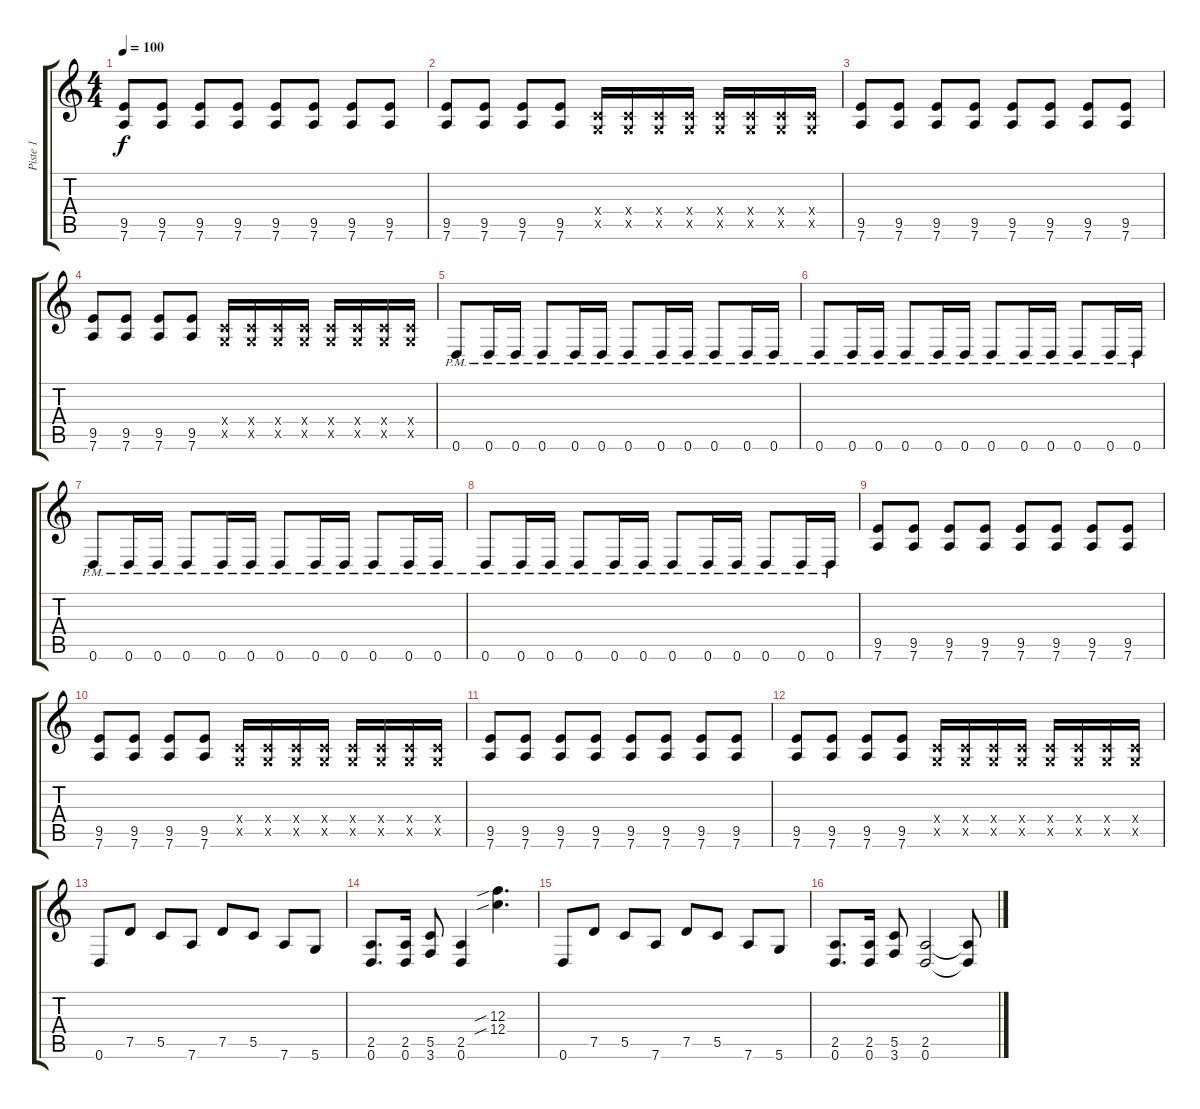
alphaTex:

\track ("Piste 1" "Piste 1") {instrument distortionguitar}
\staff {score tabs}
\tuning (D4 A3 F3 C3 G2 D2) {hide}
\ts (4 4)
\tempo 100
\clef g2
\ks c
(9.5 7.6).8{dy f} (9.5 7.6).8 (9.5 7.6).8 (9.5 7.6).8 (9.5 7.6).8 (9.5 7.6).8 (9.5 7.6).8 (9.5 7.6).8 |
(9.5 7.6).8 (9.5 7.6).8 (9.5 7.6).8 (9.5 7.6).8 (0.4{x} 0.5{x}).16 (0.4{x} 0.5{x}).16 (0.4{x} 0.5{x}).16 (0.4{x} 0.5{x}).16 (0.4{x} 0.5{x}).16 (0.4{x} 0.5{x}).16 (0.4{x} 0.5{x}).16 (0.4{x} 0.5{x}).16 |
(9.5 7.6).8 (9.5 7.6).8 (9.5 7.6).8 (9.5 7.6).8 (9.5 7.6).8 (9.5 7.6).8 (9.5 7.6).8 (9.5 7.6).8 |
(9.5 7.6).8 (9.5 7.6).8 (9.5 7.6).8 (9.5 7.6).8 (0.4{x} 0.5{x}).16 (0.4{x} 0.5{x}).16 (0.4{x} 0.5{x}).16 (0.4{x} 0.5{x}).16 (0.4{x} 0.5{x}).16 (0.4{x} 0.5{x}).16 (0.4{x} 0.5{x}).16 (0.4{x} 0.5{x}).16 |
0.6{pm}.8 0.6{pm}.16 0.6{pm}.16 0.6{pm}.8 0.6{pm}.16 0.6{pm}.16 0.6{pm}.8 0.6{pm}.16 0.6{pm}.16 0.6{pm}.8 0.6{pm}.16 0.6{pm}.16 |
0.6{pm}.8 0.6{pm}.16 0.6{pm}.16 0.6{pm}.8 0.6{pm}.16 0.6{pm}.16 0.6{pm}.8 0.6{pm}.16 0.6{pm}.16 0.6{pm}.8 0.6{pm}.16 0.6{pm}.16 |
0.6{pm}.8 0.6{pm}.16 0.6{pm}.16 0.6{pm}.8 0.6{pm}.16 0.6{pm}.16 0.6{pm}.8 0.6{pm}.16 0.6{pm}.16 0.6{pm}.8 0.6{pm}.16 0.6{pm}.16 |
0.6{pm}.8 0.6{pm}.16 0.6{pm}.16 0.6{pm}.8 0.6{pm}.16 0.6{pm}.16 0.6{pm}.8 0.6{pm}.16 0.6{pm}.16 0.6{pm}.8 0.6{pm}.16 0.6{pm}.16 |
(9.5 7.6).8 (9.5 7.6).8 (9.5 7.6).8 (9.5 7.6).8 (9.5 7.6).8 (9.5 7.6).8 (9.5 7.6).8 (9.5 7.6).8 |
(9.5 7.6).8 (9.5 7.6).8 (9.5 7.6).8 (9.5 7.6).8 (0.4{x} 0.5{x}).16 (0.4{x} 0.5{x}).16 (0.4{x} 0.5{x}).16 (0.4{x} 0.5{x}).16 (0.4{x} 0.5{x}).16 (0.4{x} 0.5{x}).16 (0.4{x} 0.5{x}).16 (0.4{x} 0.5{x}).16 |
(9.5 7.6).8 (9.5 7.6).8 (9.5 7.6).8 (9.5 7.6).8 (9.5 7.6).8 (9.5 7.6).8 (9.5 7.6).8 (9.5 7.6).8 |
(9.5 7.6).8 (9.5 7.6).8 (9.5 7.6).8 (9.5 7.6).8 (0.4{x} 0.5{x}).16 (0.4{x} 0.5{x}).16 (0.4{x} 0.5{x}).16 (0.4{x} 0.5{x}).16 (0.4{x} 0.5{x}).16 (0.4{x} 0.5{x}).16 (0.4{x} 0.5{x}).16 (0.4{x} 0.5{x}).16 |
0.6.8 7.5.8 5.5.8 7.6.8 7.5.8 5.5.8 7.6.8 5.6.8 |
(2.5 0.6).8{d} (2.5 0.6).16 (5.5 3.6).8 (2.5 0.6).4 (12.3{sib} 12.4{sib}).4{d} |
0.6.8 7.5.8 5.5.8 7.6.8 7.5.8 5.5.8 7.6.8 5.6.8 |
(2.5 0.6).8{d} (2.5 0.6).16 (5.5 3.6).8 (2.5 0.6).2 (2.5{t} 0.6{t}).8
